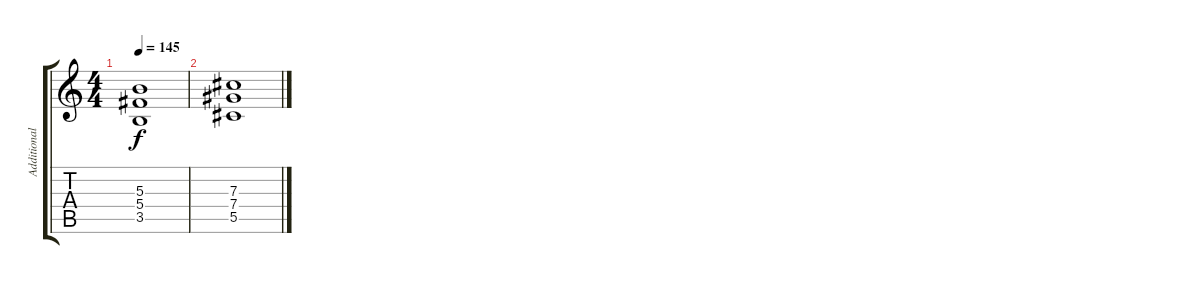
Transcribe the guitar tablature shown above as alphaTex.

\track ("Additional Guitar" "Additional") {instrument overdrivenguitar}
\staff {score tabs}
\tuning (Eb4 Bb3 Gb3 Db3 Ab2 Eb2) {hide}
\ts (4 4)
\tempo 145
\clef g2
\ks c
(5.3 5.4 3.5).1{dy f} |
(7.3 7.4 5.5).1
